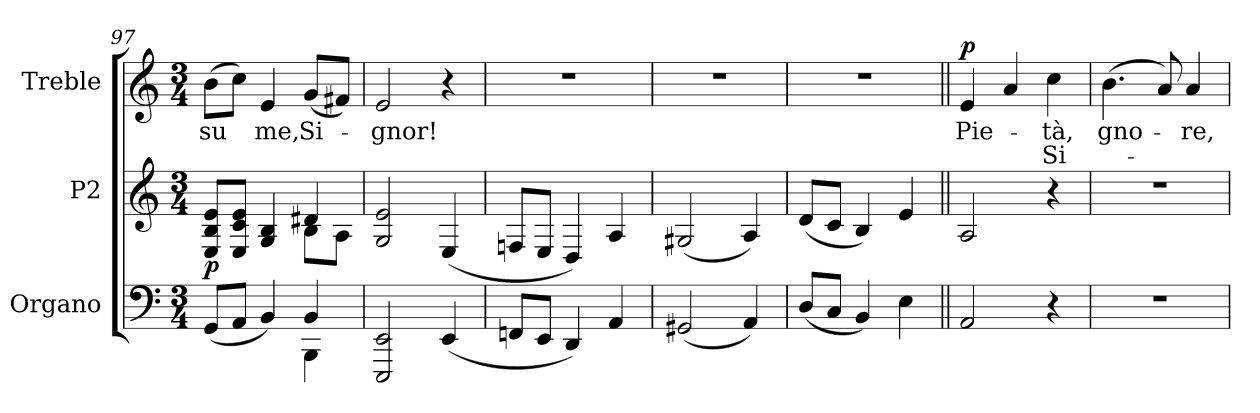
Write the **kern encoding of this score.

**kern	**kern	**dynam	**kern	**text	**text	**dynam
*part3	*part2	*part2	*part1	*part1	*part1	*part1
*staff3	*staff2	*staff2	*staff1	*staff1	*staff1	*staff1
*I"Organo	*I"P2	*	*I"Treble	*	*	*
*clefF4	*clefG2	*	*clefG2	*	*	*
*k[]	*k[]	*	*k[]	*	*	*
*a:	*a:	*	*a:	*	*	*
*M3/4	*M3/4	*	*M3/4	*	*	*
=97	=97	=97	=97	=97	=97	=97
*^	*^	*	*	*	*	*
!	!	!	!	!	!	!LO:LY:b:color=#000000	!	!
(8GGi/L	2ryy	8Ei/ 8Bi/ 8ei/L	2ryy	p	(8bi\L	su	.	.
8AAi/J	.	8Ei/ 8ci/ 8ei/J	.	.	8cci\J)	.	.	.
!	!	!	!	!	!	!LO:LY:b:color=#000000	!	!
4BBi/)	.	4Gi/ 4Bi	.	.	4ei/	me,	.	.
!	!	!	!	!	!	!LO:LY:b:color=#000000	!	!
4BBi/	4BBBi\	4d#Xi/	8Bi\L	.	(8gi/L	Si-	.	.
.	.	.	8Ai\J	.	8f#Xi/J)	.	.	.
*v	*v	*	*	*	*	*	*	*
*	*v	*v	*	*	*	*	*
=98	=98	=98	=98	=98	=98	=98
*	*^	*	*	*	*	*
!	!	!	!	!	!LO:LY:b:color=#000000	!	!
*	*v	*v	*	*	*	*	*
2EEEi/ 2EEi	2Gi/ 2ei	.	2ei/	-gnor!	.	.
(4EEi/	(4Ei/	.	4r	.	.	.
=99	=99	=99	=99	=99	=99	=99
!	!	!	!LO:N:vis=1	!	!	!
8FFni/L	8Fni/L	.	2.r	.	.	.
8EEi/J	8Ei/J	.	.	.	.	.
4DDi/)	4Di/)	.	.	.	.	.
4AAi/	4Ai/	.	.	.	.	.
=100	=100	=100	=100	=100	=100	=100
!	!	!	!LO:N:vis=1	!	!	!
(2GG#Xi/	(2G#Xi/	.	2.r	.	.	.
4AAi/)	4Ai/)	.	.	.	.	.
=101	=101	=101	=101	=101	=101	=101
!	!	!	!LO:N:vis=1	!	!	!
(8Di/L	(8di/L	.	2.r	.	.	.
8Ci/J	8ci/J	.	.	.	.	.
4BBi/)	4Bi/)	.	.	.	.	.
4Ei\	4ei/	.	.	.	.	.
=102||	=102||	=102||	=102||	=102||	=102||	=102||
!	!	!	!	!LO:LY:b:color=#000000	!	!
2AAi/	2Ai/	.	4ei/	Pie-	.	p
.	.	.	4ai/	.	.	.
!	!	!	!	!LO:LY:b:color=#000000	!LO:LY:b:color=#000000	!
4r	4r	.	4cci\	-tà,	Si-	.
=103	=103	=103	=103	=103	=103	=103
!LO:N:vis=1	!LO:N:vis=1	!	!	!	!	!
!	!	!	!	!LO:LY:b:color=#000000	!	!
2.r	2.r	.	(4.bi\	-gno-	.	.
.	.	.	8ai/)	.	.	.
!	!	!	!	!LO:LY:b:color=#000000	!	!
.	.	.	4ai/	-re,	.	.
=	=	=	=	=	=	=
*-	*-	*-	*-	*-	*-	*-
